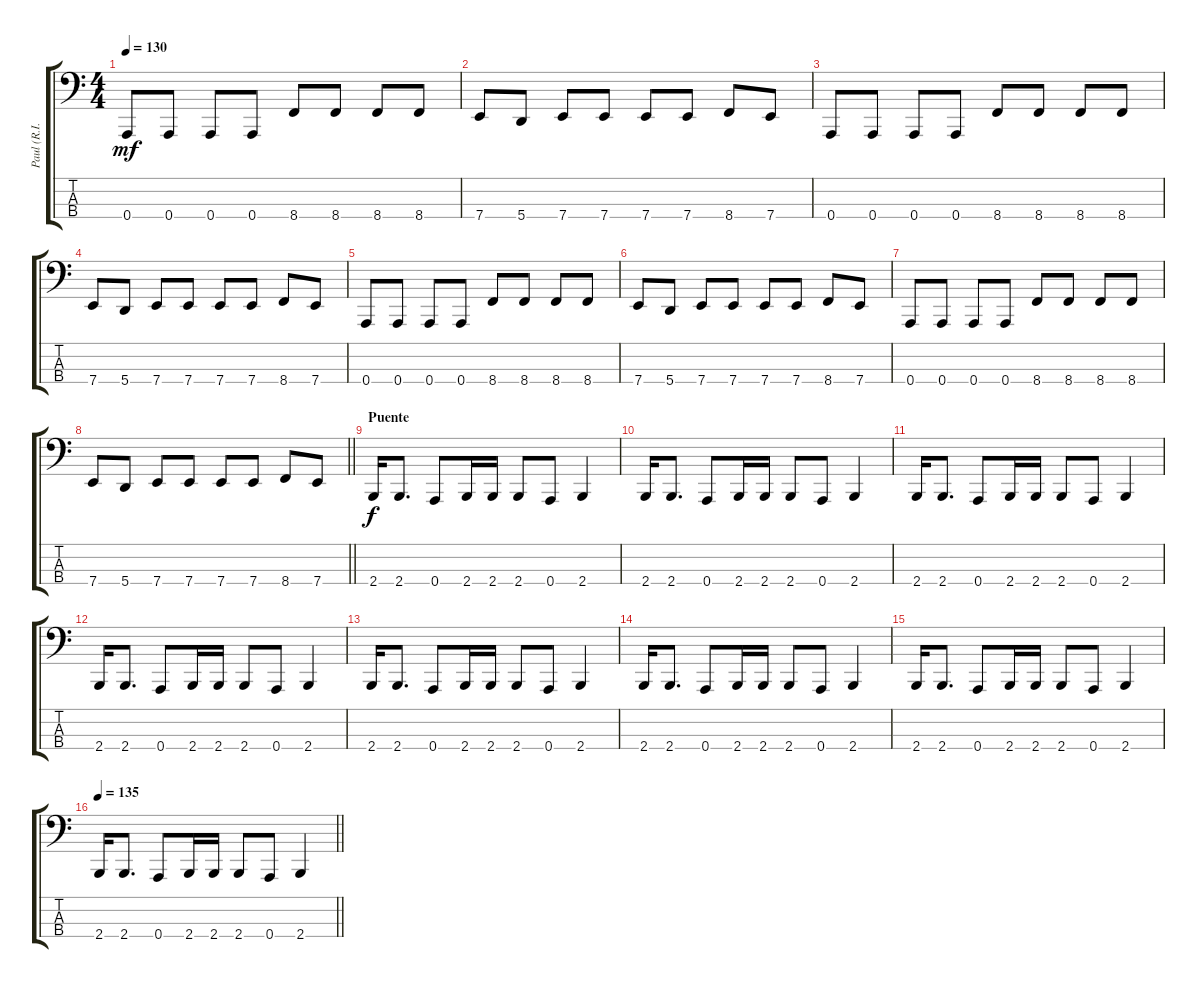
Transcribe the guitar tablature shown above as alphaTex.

\track ("Paul (R.I.P)" "Paul (R.I.") {instrument electricbasspick}
\staff {score tabs}
\tuning (D2 A1 E1 A0) {hide}
\ts (4 4)
\section ("" "")
\tempo 130
\clef f4
\ks c
0.4.8{dy mf} 0.4.8 0.4.8 0.4.8 8.4.8 8.4.8 8.4.8 8.4.8 |
7.4.8 5.4.8 7.4.8 7.4.8 7.4.8 7.4.8 8.4.8 7.4.8 |
0.4.8 0.4.8 0.4.8 0.4.8 8.4.8 8.4.8 8.4.8 8.4.8 |
7.4.8 5.4.8 7.4.8 7.4.8 7.4.8 7.4.8 8.4.8 7.4.8 |
0.4.8 0.4.8 0.4.8 0.4.8 8.4.8 8.4.8 8.4.8 8.4.8 |
7.4.8 5.4.8 7.4.8 7.4.8 7.4.8 7.4.8 8.4.8 7.4.8 |
0.4.8 0.4.8 0.4.8 0.4.8 8.4.8 8.4.8 8.4.8 8.4.8 |
\barLineRight lightlight
7.4.8 5.4.8 7.4.8 7.4.8 7.4.8 7.4.8 8.4.8 7.4.8 |
\section ("" "Puente")
2.4.16{dy f} 2.4.8{d} 0.4.8 2.4.16 2.4.16 2.4.8 0.4.8 2.4.4 |
2.4.16 2.4.8{d} 0.4.8 2.4.16 2.4.16 2.4.8 0.4.8 2.4.4 |
2.4.16 2.4.8{d} 0.4.8 2.4.16 2.4.16 2.4.8 0.4.8 2.4.4 |
2.4.16 2.4.8{d} 0.4.8 2.4.16 2.4.16 2.4.8 0.4.8 2.4.4 |
2.4.16 2.4.8{d} 0.4.8 2.4.16 2.4.16 2.4.8 0.4.8 2.4.4 |
2.4.16 2.4.8{d} 0.4.8 2.4.16 2.4.16 2.4.8 0.4.8 2.4.4 |
2.4.16 2.4.8{d} 0.4.8 2.4.16 2.4.16 2.4.8 0.4.8 2.4.4 |
\tempo 135
\barLineRight lightlight
2.4.16 2.4.8{d} 0.4.8 2.4.16 2.4.16 2.4.8 0.4.8 2.4.4
